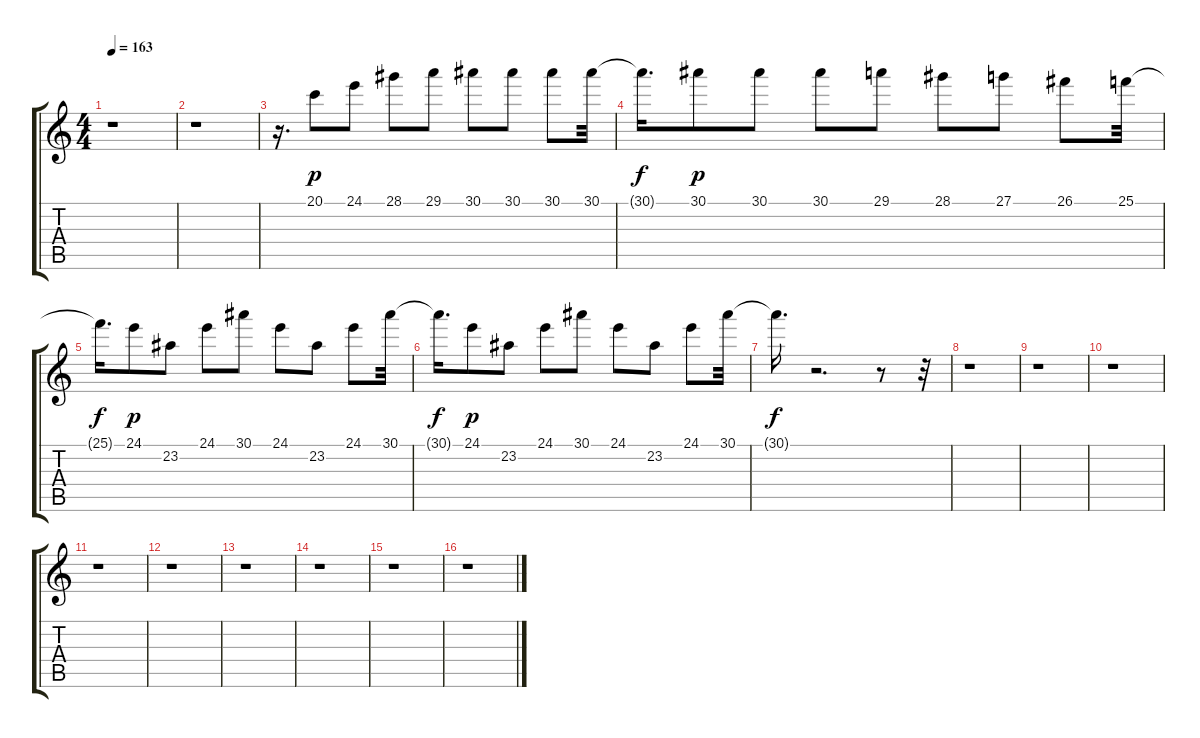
\track "" {instrument acousticgrandpiano}
\staff {score tabs}
\tuning (E4 B3 G3 D3 A2 E2) {hide}
\ts (4 4)
\tempo 163
\clef g2
\ks c
r.1{dy f} |
r.1 |
r.16{d} 20.1.8{dy p} 24.1.8 28.1.8 29.1.8 30.1.8 30.1.8 30.1.8 30.1.32 |
30.1{t}.16{d dy f} 30.1.8{dy p} 30.1.8 30.1.8 29.1.8 28.1.8 27.1.8 26.1.8 25.1.32 |
25.1{t}.16{d dy f} 24.1.8{dy p} 23.2.8 24.1.8 30.1.8 24.1.8 23.2.8 24.1.8 30.1.32 |
30.1{t}.16{d dy f} 24.1.8{dy p} 23.2.8 24.1.8 30.1.8 24.1.8 23.2.8 24.1.8 30.1.32 |
30.1{t}.16{d dy f} r.2{d} r.8 r.32 |
r.1 |
r.1 |
r.1 |
r.1 |
r.1 |
r.1 |
r.1 |
r.1 |
r.1
